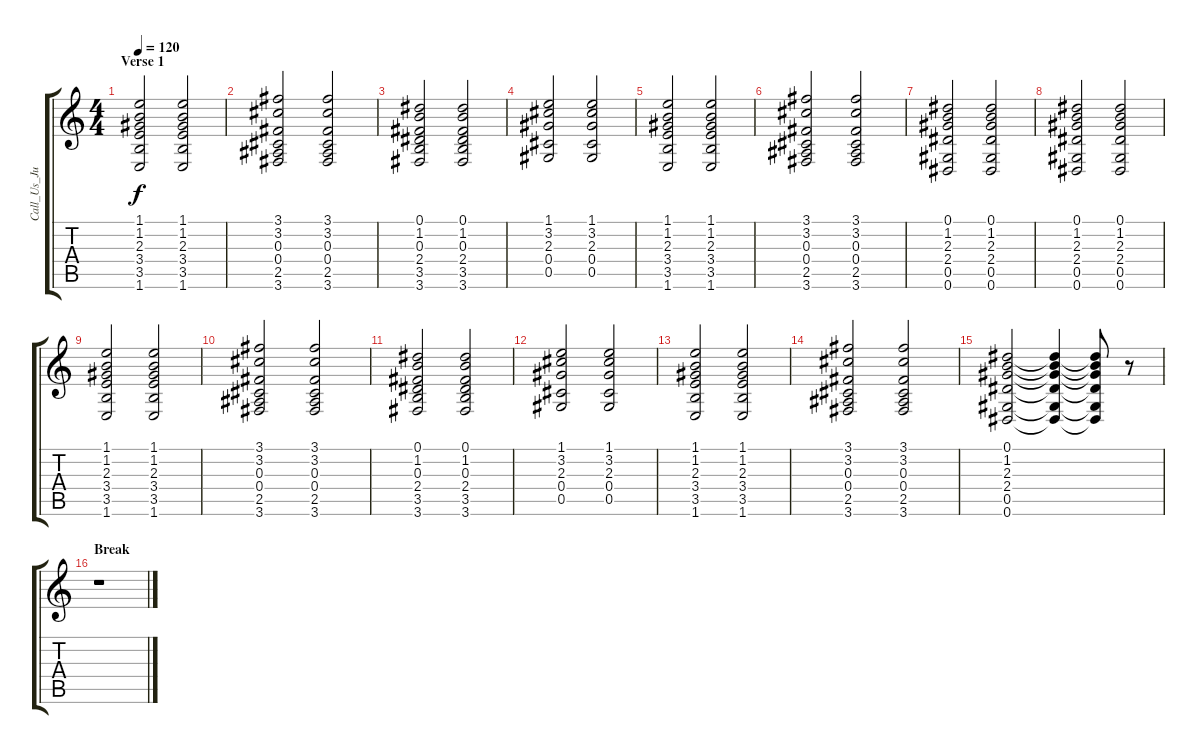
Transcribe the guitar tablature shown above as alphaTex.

\track ("Call_Us_Junior" "Call_Us_Ju") {instrument acousticguitarsteel}
\staff {score tabs}
\tuning (Eb4 Bb3 Gb3 Db3 Ab2 Eb2) {hide}
\ts (4 4)
\section ("" "Verse 1")
\tempo 120
\clef g2
\ks c
(1.1 1.2 2.3 3.4 3.5 1.6).2{dy f} (1.1 1.2 2.3 3.4 3.5 1.6).2 |
(3.1 3.2 0.3 0.4 2.5 3.6).2 (3.1 3.2 0.3 0.4 2.5 3.6).2 |
(0.1 1.2 0.3 2.4 3.5 3.6).2 (0.1 1.2 0.3 2.4 3.5 3.6).2 |
(1.1 3.2 2.3 0.4 0.5).2 (1.1 3.2 2.3 0.4 0.5).2 |
(1.1 1.2 2.3 3.4 3.5 1.6).2 (1.1 1.2 2.3 3.4 3.5 1.6).2 |
(3.1 3.2 0.3 0.4 2.5 3.6).2 (3.1 3.2 0.3 0.4 2.5 3.6).2 |
(0.1 1.2 2.3 2.4 0.5 0.6).2 (0.1 1.2 2.3 2.4 0.5 0.6).2 |
(0.1 1.2 2.3 2.4 0.5 0.6).2 (0.1 1.2 2.3 2.4 0.5 0.6).2 |
(1.1 1.2 2.3 3.4 3.5 1.6).2 (1.1 1.2 2.3 3.4 3.5 1.6).2 |
(3.1 3.2 0.3 0.4 2.5 3.6).2 (3.1 3.2 0.3 0.4 2.5 3.6).2 |
(0.1 1.2 0.3 2.4 3.5 3.6).2 (0.1 1.2 0.3 2.4 3.5 3.6).2 |
(1.1 3.2 2.3 0.4 0.5).2 (1.1 3.2 2.3 0.4 0.5).2 |
(1.1 1.2 2.3 3.4 3.5 1.6).2 (1.1 1.2 2.3 3.4 3.5 1.6).2 |
(3.1 3.2 0.3 0.4 2.5 3.6).2 (3.1 3.2 0.3 0.4 2.5 3.6).2 |
(0.1 1.2 2.3 2.4 0.5 0.6).2 (0.1{t} 1.2{t} 2.3{t} 2.4{t} 0.5{t} 0.6{t}).4 (0.1{t} 1.2{t} 2.3{t} 2.4{t} 0.5{t} 0.6{t}).8 r.8 |
\section ("" "Break")
r.1
